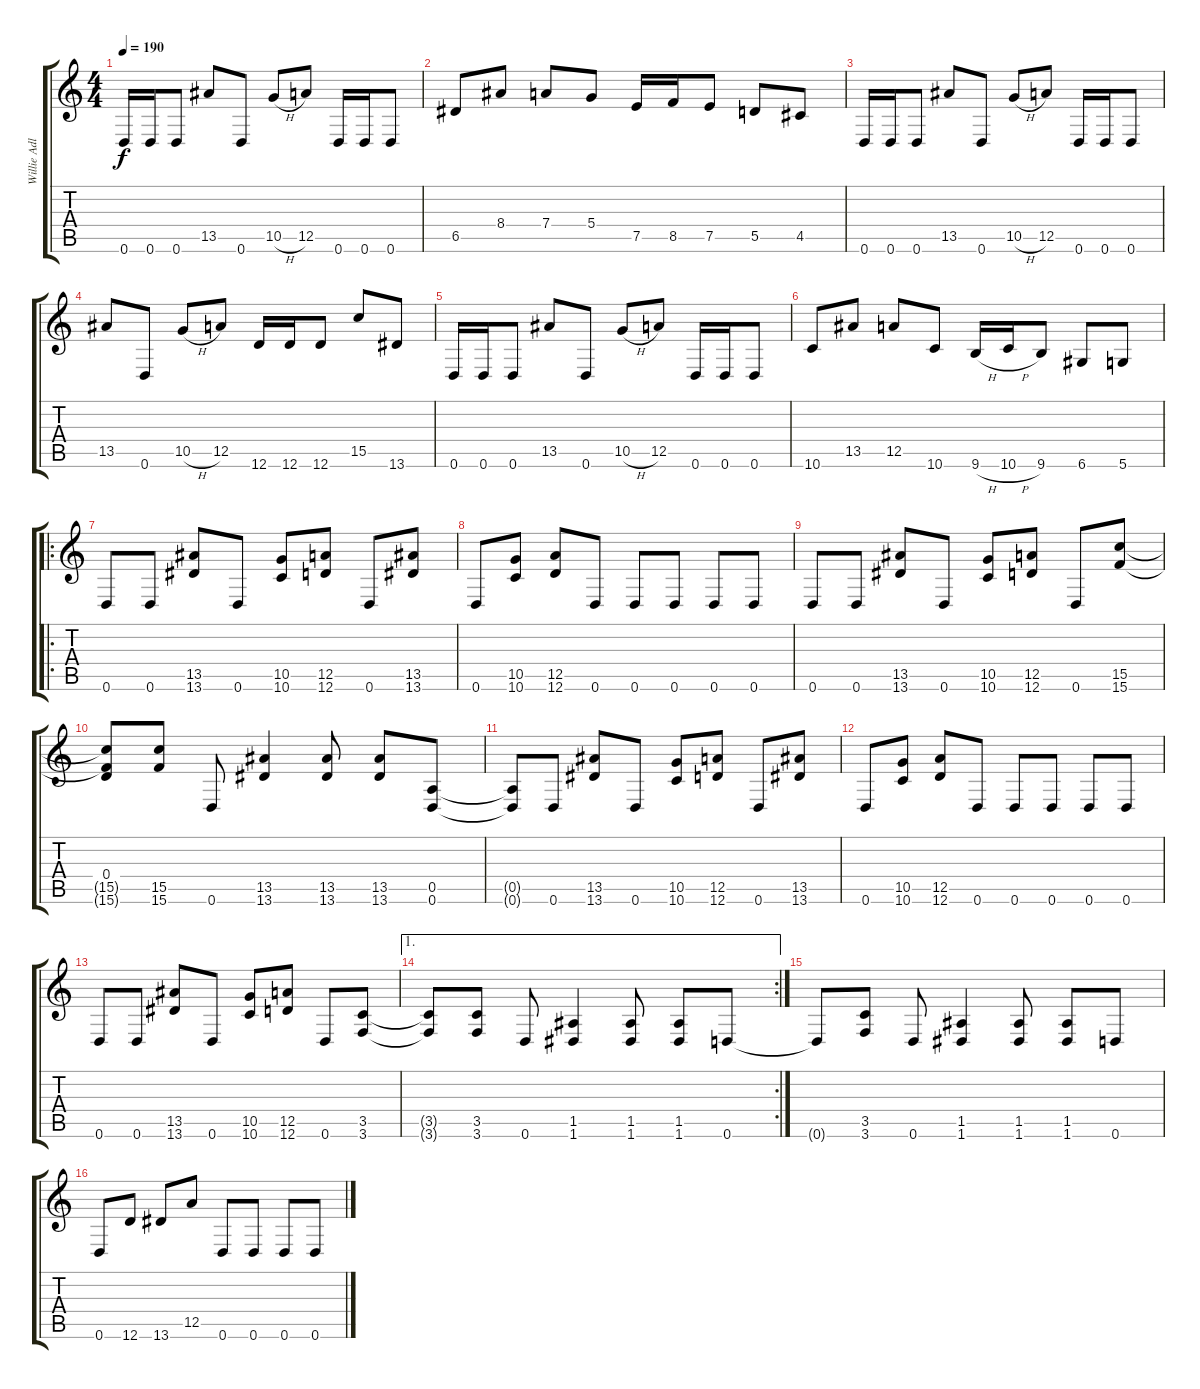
\track ("Willie Adler" "Willie Adl") {instrument distortionguitar}
\staff {score tabs}
\tuning (E4 B3 G3 D3 A2 D2) {hide}
\ts (4 4)
\tempo 190
\clef g2
\ks c
0.6.16{dy f} 0.6.16 0.6.8 13.5.8 0.6.8 10.5{h}.8 12.5.8 0.6.16 0.6.16 0.6.8 |
6.5.8 8.4.8 7.4.8 5.4.8 7.5.16 8.5.16 7.5.8 5.5.8 4.5.8 |
0.6.16 0.6.16 0.6.8 13.5.8 0.6.8 10.5{h}.8 12.5.8 0.6.16 0.6.16 0.6.8 |
13.5.8 0.6.8 10.5{h}.8 12.5.8 12.6.16 12.6.16 12.6.8 15.5.8 13.6.8 |
0.6.16 0.6.16 0.6.8 13.5.8 0.6.8 10.5{h}.8 12.5.8 0.6.16 0.6.16 0.6.8 |
10.6.8 13.5.8 12.5.8 10.6.8 9.6{h}.16 10.6{h}.16 9.6.8 6.6.8 5.6.8 |
\ro
0.6.8 0.6.8 (13.5 13.6).8 0.6.8 (10.5 10.6).8 (12.5 12.6).8 0.6.8 (13.5 13.6).8 |
0.6.8 (10.5 10.6).8 (12.5 12.6).8 0.6.8 0.6.8 0.6.8 0.6.8 0.6.8 |
0.6.8 0.6.8 (13.5 13.6).8 0.6.8 (10.5 10.6).8 (12.5 12.6).8 0.6.8 (15.5 15.6).8 |
(0.4 15.5{t} 15.6{t}).8 (15.5 15.6).8 0.6.8 (13.5 13.6).4 (13.5 13.6).8 (13.5 13.6).8 (0.5 0.6).8 |
(0.5{t} 0.6{t}).8 0.6.8 (13.5 13.6).8 0.6.8 (10.5 10.6).8 (12.5 12.6).8 0.6.8{txt ""} (13.5 13.6).8 |
0.6.8 (10.5 10.6).8 (12.5 12.6).8 0.6.8 0.6.8 0.6.8 0.6.8 0.6.8 |
0.6.8 0.6.8 (13.5 13.6).8 0.6.8 (10.5 10.6).8 (12.5 12.6).8 0.6.8 (3.5 3.6).8 |
\ae 1
\rc 2
(3.5{t} 3.6{t}).8 (3.5 3.6).8 0.6.8 (1.5 1.6).4 (1.5 1.6).8 (1.5 1.6).8 0.6.8 |
0.6{t}.8 (3.5 3.6).8 0.6.8 (1.5 1.6).4 (1.5 1.6).8 (1.5 1.6).8 0.6.8 |
0.6.8 12.6.8 13.6.8 12.5.8 0.6.8 0.6.8 0.6.8 0.6.8
